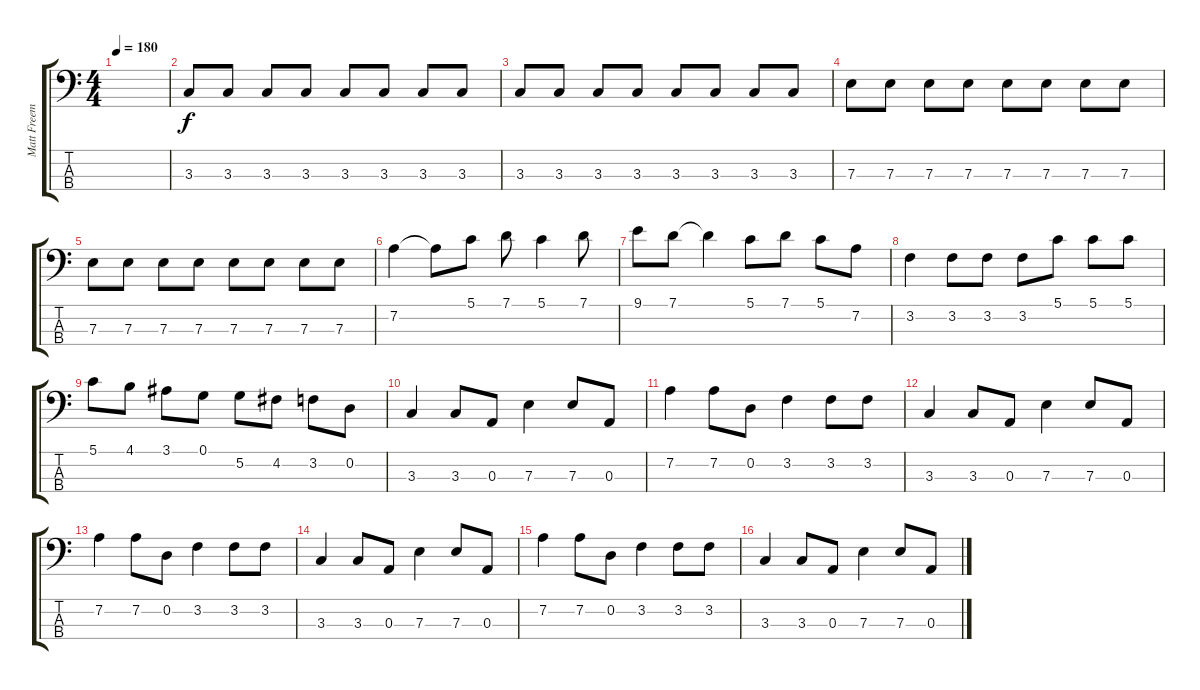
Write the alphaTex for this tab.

\track ("Matt Freeman" "Matt Freem") {instrument electricbasspick}
\staff {score tabs}
\tuning (G2 D2 A1 E1) {hide}
\ts (4 4)
\tempo 180
\clef f4
\ks c
|
3.3.8 3.3.8 3.3.8 3.3.8 3.3.8 3.3.8 3.3.8 3.3.8 |
3.3.8 3.3.8 3.3.8 3.3.8 3.3.8 3.3.8 3.3.8 3.3.8 |
7.3.8 7.3.8 7.3.8 7.3.8 7.3.8 7.3.8 7.3.8 7.3.8 |
7.3.8 7.3.8 7.3.8 7.3.8 7.3.8 7.3.8 7.3.8 7.3.8 |
7.2.4 7.2{t}.8 5.1.8 7.1.8 5.1.4 7.1.8 |
9.1.8 7.1.8 7.1{t}.4 5.1.8 7.1.8 5.1.8 7.2.8 |
3.2.4 3.2.8 3.2.8 3.2.8 5.1.8 5.1.8 5.1.8 |
5.1.8 4.1.8 3.1.8 0.1.8 5.2.8 4.2.8 3.2.8 0.2.8 |
3.3.4 3.3.8 0.3.8 7.3.4 7.3.8 0.3.8 |
7.2.4 7.2.8 0.2.8 3.2.4 3.2.8 3.2.8 |
3.3.4 3.3.8 0.3.8 7.3.4 7.3.8 0.3.8 |
7.2.4 7.2.8 0.2.8 3.2.4 3.2.8 3.2.8 |
3.3.4 3.3.8 0.3.8 7.3.4 7.3.8 0.3.8 |
7.2.4 7.2.8 0.2.8 3.2.4 3.2.8 3.2.8 |
3.3.4 3.3.8 0.3.8 7.3.4 7.3.8 0.3.8
